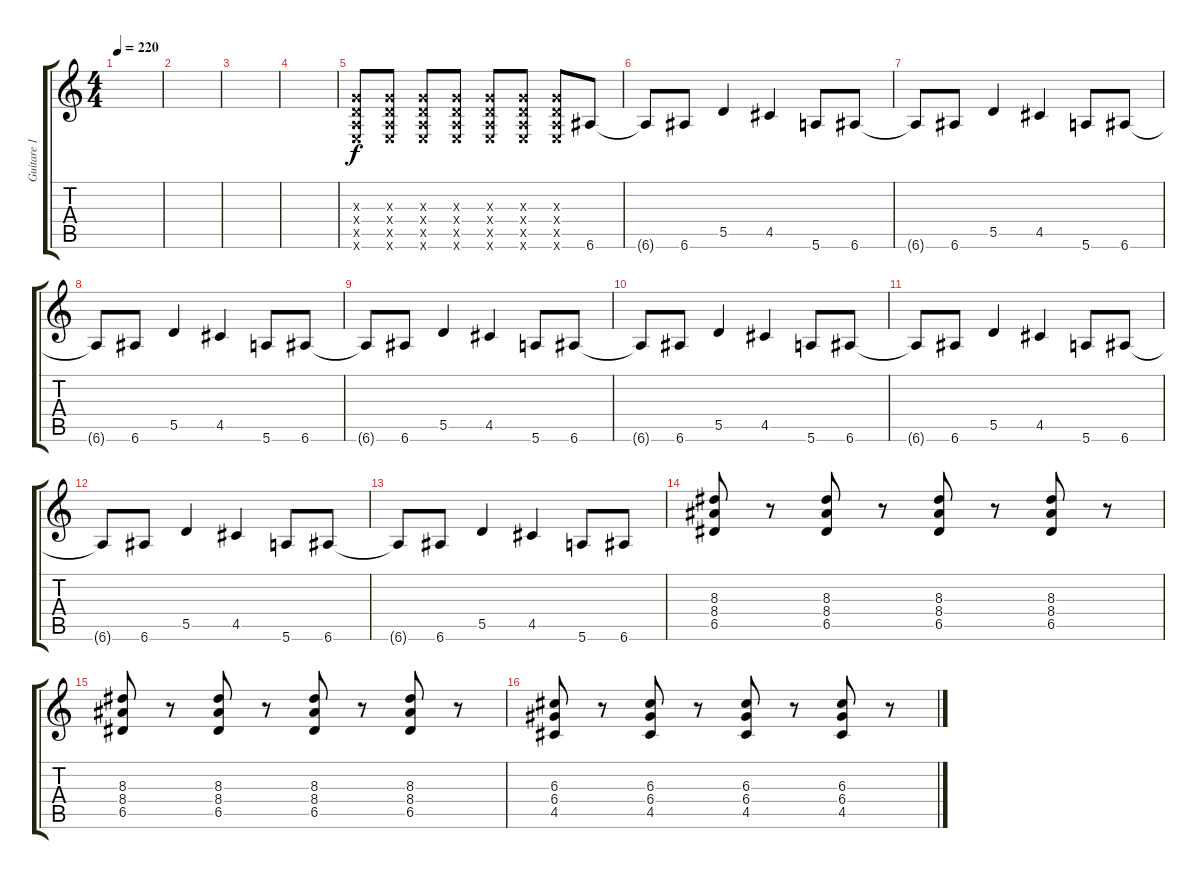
\track ("Guitare 1" "Guitare 1") {instrument overdrivenguitar}
\staff {score tabs}
\tuning (E4 B3 G3 D3 A2 E2) {hide}
\ts (4 4)
\tempo 220
\clef g2
\ks c
|
|
|
|
(0.3{x} 0.4{x} 0.5{x} 0.6{x}).8 (0.3{x} 0.4{x} 0.5{x} 0.6{x}).8 (0.3{x} 0.4{x} 0.5{x} 0.6{x}).8 (0.3{x} 0.4{x} 0.5{x} 0.6{x}).8 (0.3{x} 0.4{x} 0.5{x} 0.6{x}).8 (0.3{x} 0.4{x} 0.5{x} 0.6{x}).8 (0.3{x} 0.4{x} 0.5{x} 0.6{x}).8 6.6.8 |
6.6{t}.8 6.6.8 5.5.4 4.5.4 5.6.8 6.6.8 |
6.6{t}.8 6.6.8 5.5.4 4.5.4 5.6.8 6.6.8 |
6.6{t}.8 6.6.8 5.5.4 4.5.4 5.6.8 6.6.8 |
6.6{t}.8 6.6.8 5.5.4 4.5.4 5.6.8 6.6.8 |
6.6{t}.8 6.6.8 5.5.4 4.5.4 5.6.8 6.6.8 |
6.6{t}.8 6.6.8 5.5.4 4.5.4 5.6.8 6.6.8 |
6.6{t}.8 6.6.8 5.5.4 4.5.4 5.6.8 6.6.8 |
6.6{t}.8 6.6.8 5.5.4 4.5.4 5.6.8 6.6.8 |
(8.3 8.4 6.5).8 r.8 (8.3 8.4 6.5).8 r.8 (8.3 8.4 6.5).8 r.8 (8.3 8.4 6.5).8 r.8 |
(8.3 8.4 6.5).8 r.8 (8.3 8.4 6.5).8 r.8 (8.3 8.4 6.5).8 r.8 (8.3 8.4 6.5).8 r.8 |
(6.3 6.4 4.5).8 r.8 (6.3 6.4 4.5).8 r.8 (6.3 6.4 4.5).8 r.8 (6.3 6.4 4.5).8 r.8
